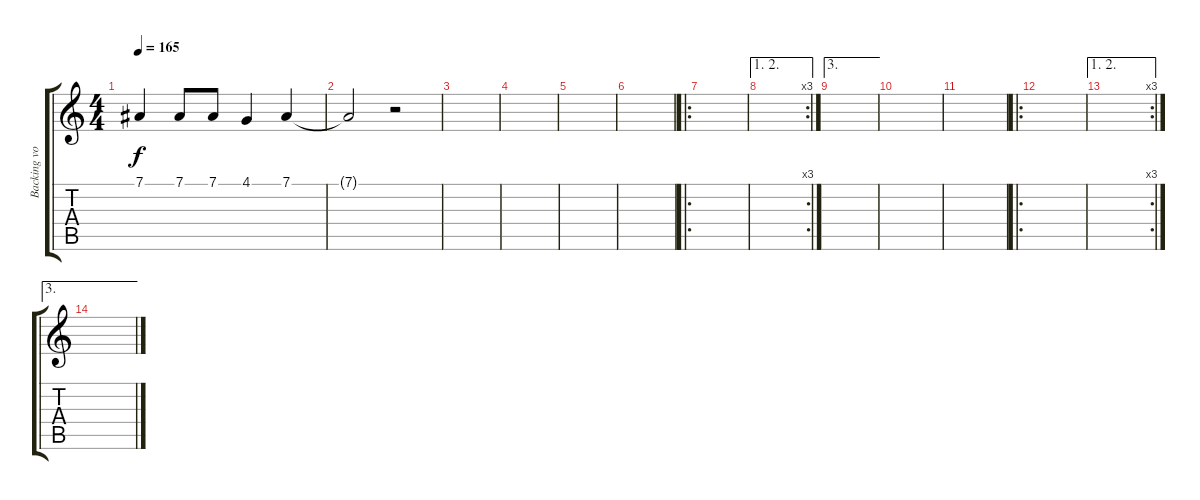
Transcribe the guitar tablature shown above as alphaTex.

\track ("Backing vocals" "Backing vo") {instrument choiraahs}
\staff {score tabs}
\tuning (Eb4 Bb3 Gb3 Db3 Ab2 Eb2) {hide}
\ts (4 4)
\tempo 165
\clef g2
\ks c
7.1.4{dy f} 7.1.8 7.1.8 4.1.4 7.1.4 |
7.1{t}.2 r.2 |
|
|
|
|
\ro
|
\ae (1 2)
\rc 3
|
\ae 3
|
|
|
\ro
|
\ae (1 2)
\rc 3
|
\ae 3
